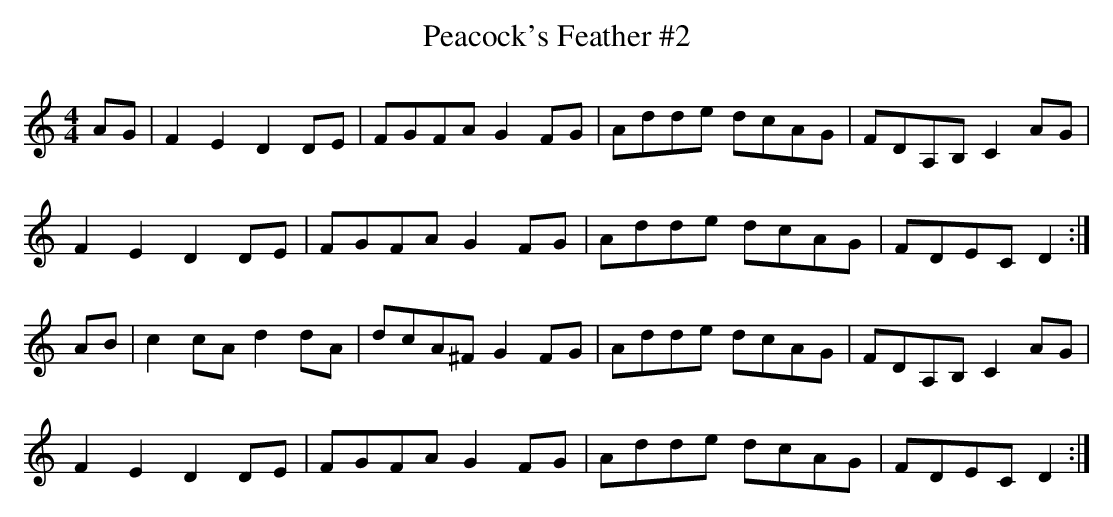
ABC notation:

X:1
T: Peacock's Feather #2
M: 4/4
L: 1/8
K: Ddor
AG | F2 E2 D2 DE | FGFA G2 FG | Adde dcAG |\
FDA,B, C2 AG |
F2 E2 D2 DE | FGFA G2 FG | Adde dcAG |\
FDEC D2 :|
AB | c2 cA d2 dA | dcA^F G2 FG | Adde dcAG |\
FDA,B, C2 AG |
F2 E2 D2 DE | FGFA G2 FG | Adde dcAG |\
FDEC D2 :|
